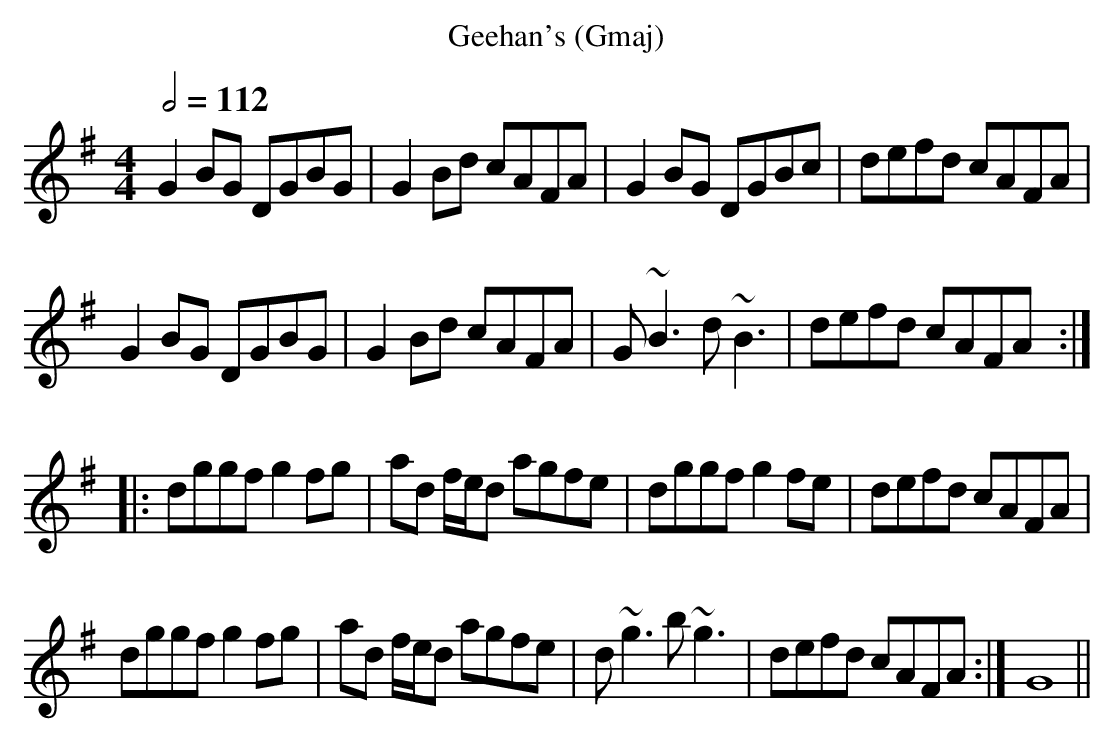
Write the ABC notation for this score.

X:1
T:Geehan's (Gmaj)
Q:1/2=112
M:4/4
L:1/8
K:Gmaj
G2BG DGBG|G2Bd cAFA|G2BG DGBc|defd cAFA|
G2BG DGBG|G2Bd cAFA|G~B3 d~B3|defd cAFA:|
|:dggf g2fg|ad f/e/d agfe|dggf g2fe|defd cAFA|
dggf g2fg|ad f/e/d agfe|d~g3 b~g3|defd cAFA:|G8||
